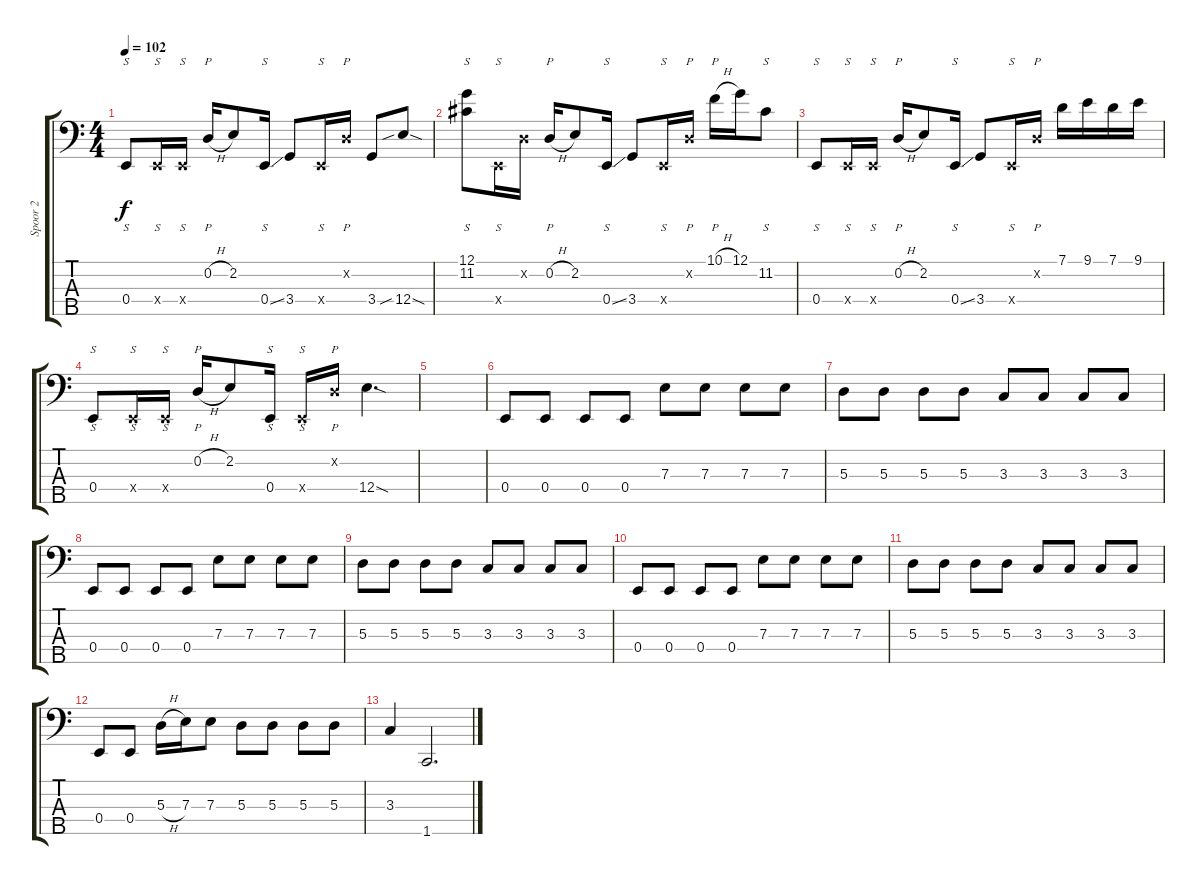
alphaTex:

\track ("Spoor 2" "Spoor 2") {instrument electricbassfinger}
\staff {score tabs}
\tuning (G2 D2 A1 E1 B0) {hide}
\ts (4 4)
\tempo 102
\clef f4
\ks c
0.4.8{s dy f} 0.4{x}.16{s} 0.4{x}.16{s} 0.2{h}.16{p} 2.2.8 0.4{ss}.16{s} 3.4.8 0.4{x}.16{s} 0.2{x}.16{p} 3.4.8 12.4{sib sod}.8 |
(12.1 11.2).8{s} 0.4{x}.16{s} 0.2{x}.16 0.2{h}.16{p} 2.2.8 0.4{ss}.16{s} 3.4.8 0.4{x}.16{s} 0.2{x}.16{p} 10.1{h}.16{p} 12.1.16 11.2.8{s} |
0.4.8{s} 0.4{x}.16{s} 0.4{x}.16{s} 0.2{h}.16{p} 2.2.8 0.4{ss}.16{s} 3.4.8 0.4{x}.16{s} 0.2{x}.16{p} 7.1.16 9.1.16 7.1.16 9.1.16 |
0.4.8{s} 0.4{x}.16{s} 0.4{x}.16{s} 0.2{h}.16{p} 2.2.8 0.4.16{s} 0.4{x}.16{s} 0.2{x}.16{p} 12.4{sod}.4{d} |
|
0.4.8 0.4.8 0.4.8 0.4.8 7.3.8 7.3.8 7.3.8 7.3.8 |
5.3.8 5.3.8 5.3.8 5.3.8 3.3.8 3.3.8 3.3.8 3.3.8 |
0.4.8 0.4.8 0.4.8 0.4.8 7.3.8 7.3.8 7.3.8 7.3.8 |
5.3.8 5.3.8 5.3.8 5.3.8 3.3.8 3.3.8 3.3.8 3.3.8 |
0.4.8 0.4.8 0.4.8 0.4.8 7.3.8 7.3.8 7.3.8 7.3.8 |
5.3.8 5.3.8 5.3.8 5.3.8 3.3.8 3.3.8 3.3.8 3.3.8 |
0.4.8 0.4.8 5.3{h}.16 7.3.16 7.3.8 5.3.8 5.3.8 5.3.8 5.3.8 |
3.3.4 1.5.2{d}
